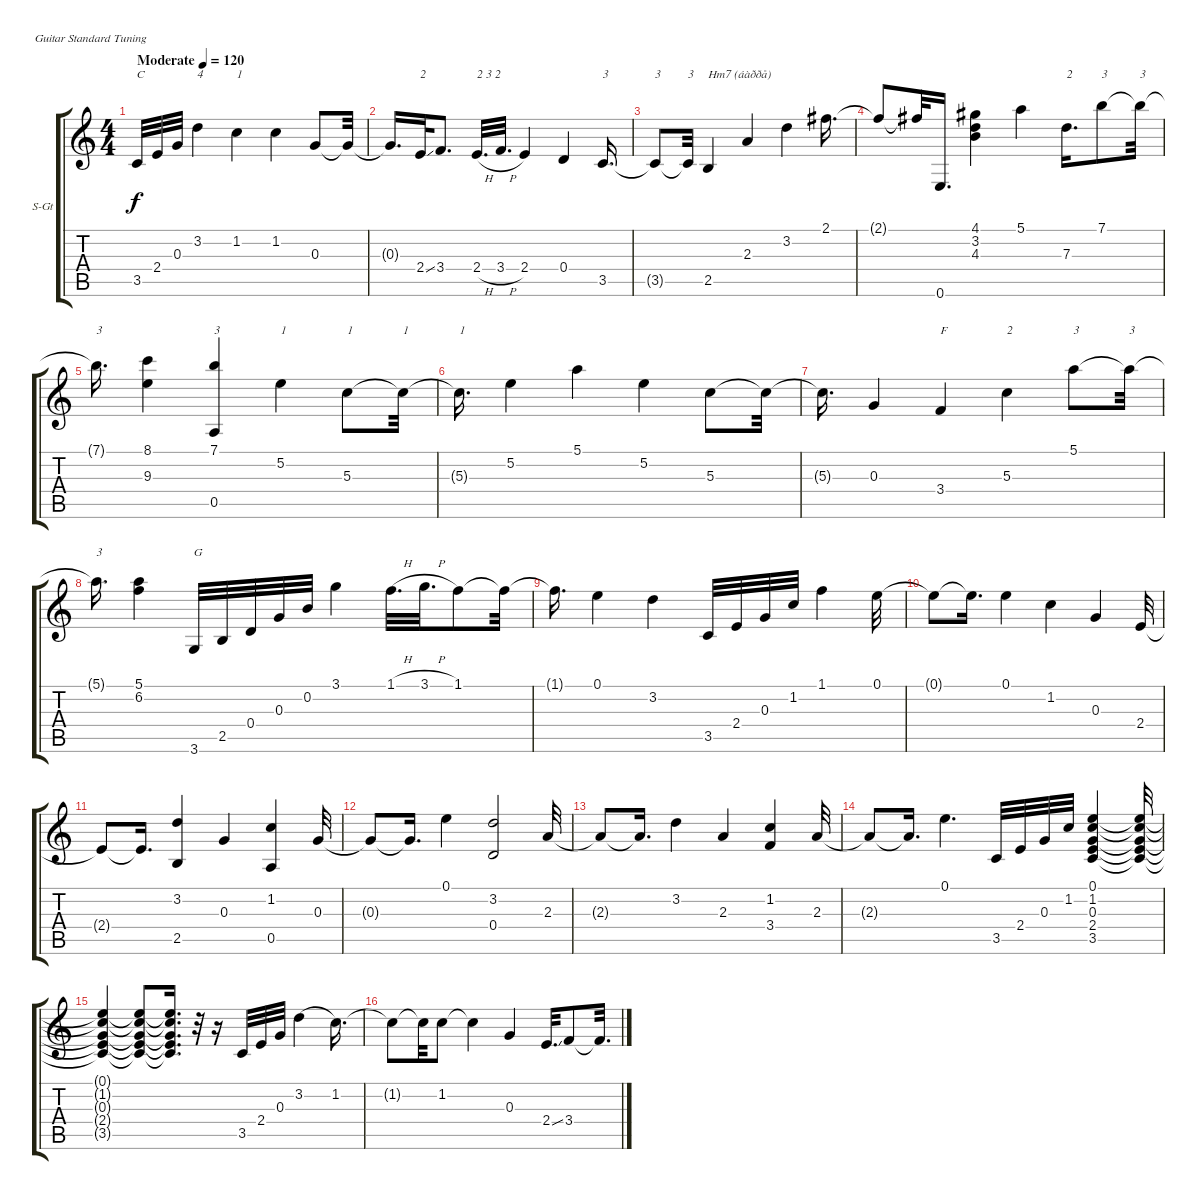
\bracketExtendMode groupsimilarinstruments
\firstSystemTrackNameOrientation horizontal
\otherSystemsTrackNameOrientation horizontal
\track ("Track 1" "S-Gt") {instrument acousticguitarsteel}
\staff {score tabs}
\tuning (E4 B3 G3 D3 A2 E2)
\ts (4 4)
\beaming (8 2 2 2 2)
\tempo (120 "Moderate")
\clef g2
\ks c
3.5.32{txt "C" dy f instrument acousticguitarsteel} 2.4.32 0.3.32 3.2.4{txt "4"} 1.2.4{txt "1"} 1.2.4 0.3.8 0.3{t}.32 |
0.3{t}.16{d} 2.4{ss}.32{txt "2"} 3.4.8{d} 2.4{h}.32{d txt "2 3 2"} 3.4{h}.32{d} 2.4.4 0.4.4 3.5.16{d txt "3"} |
3.5{t}.8{txt "3"} 3.5{t}.32{txt "3"} 2.5.4{txt "Hm7 (áàððå)"} 2.3.4 3.2.4 2.1.16{d} |
2.1{t}.8 2.1{t}.32 0.6.16{d} (4.1 3.2 4.3).4 5.1.4 7.3.16{d txt "2"} 7.1.8{txt "3"} 7.1{t}.32{txt "3"} |
7.1{t}.16{d txt "3"} (8.1 9.3).4 (7.1 0.5).4{txt "3"} 5.2.4{txt "1"} 5.3.8{txt "1"} 5.3{t}.32{txt "1"} |
5.3{t}.16{d txt "1"} 5.2.4 5.1.4 5.2.4 5.3.8 5.3{t}.32 |
5.3{t}.16{d} 0.3.4 3.4.4{txt "F"} 5.3.4{txt "2"} 5.1.8{txt "3"} 5.1{t}.32{txt "3"} |
5.1{t}.16{d txt "3"} (5.1 6.2).4 3.6.32{txt "G"} 2.5.32 0.4.32 0.3.32 0.2.32 3.1.4 1.1{h}.32{d} 3.1{h}.32{d} 1.1.8 1.1{t}.32 |
1.1{t}.16{d} 0.1.4 3.2.4 3.5.32 2.4.32 0.3.32 1.2.32 1.1.4 0.1.32 |
0.1{t}.8 0.1{t}.16{d} 0.1.4 1.2.4 0.3.4 2.4.32 |
2.4{t}.8 2.4{t}.16{d} (3.2 2.5).4 0.3.4 (1.2 0.5).4 0.3.32 |
0.3{t}.8 0.3{t}.16{d} 0.1.4 (3.2 0.4).2 2.3.32 |
2.3{t}.8 2.3{t}.16{d} 3.2.4 2.3.4 (1.2 3.4).4 2.3.32 |
2.3{t}.8 2.3{t}.16{d} 0.1.4{d} 3.5.32 2.4.32 0.3.32 1.2.32 (0.1 1.2 0.3 2.4 3.5).4 (0.1{t} 1.2{t} 0.3{t} 2.4{t} 3.5{t}).32 |
(0.1{t} 1.2{t} 0.3{t} 2.4{t} 3.5{t}).4 (0.1{t} 1.2{t} 0.3{t} 2.4{t} 3.5{t}).8 (0.1{t} 1.2{t} 0.3{t} 2.4{t} 3.5{t}).16{d} r.32 r.16 3.5.32 2.4.32 0.3.32 3.2.4{legatoorigin} 1.2.16{d} |
1.2{t}.8 1.2{t}.32 1.2.8 1.2{t}.4 0.3.4 2.4{ss}.32{d} 3.4.8 3.4{t}.32{d}
